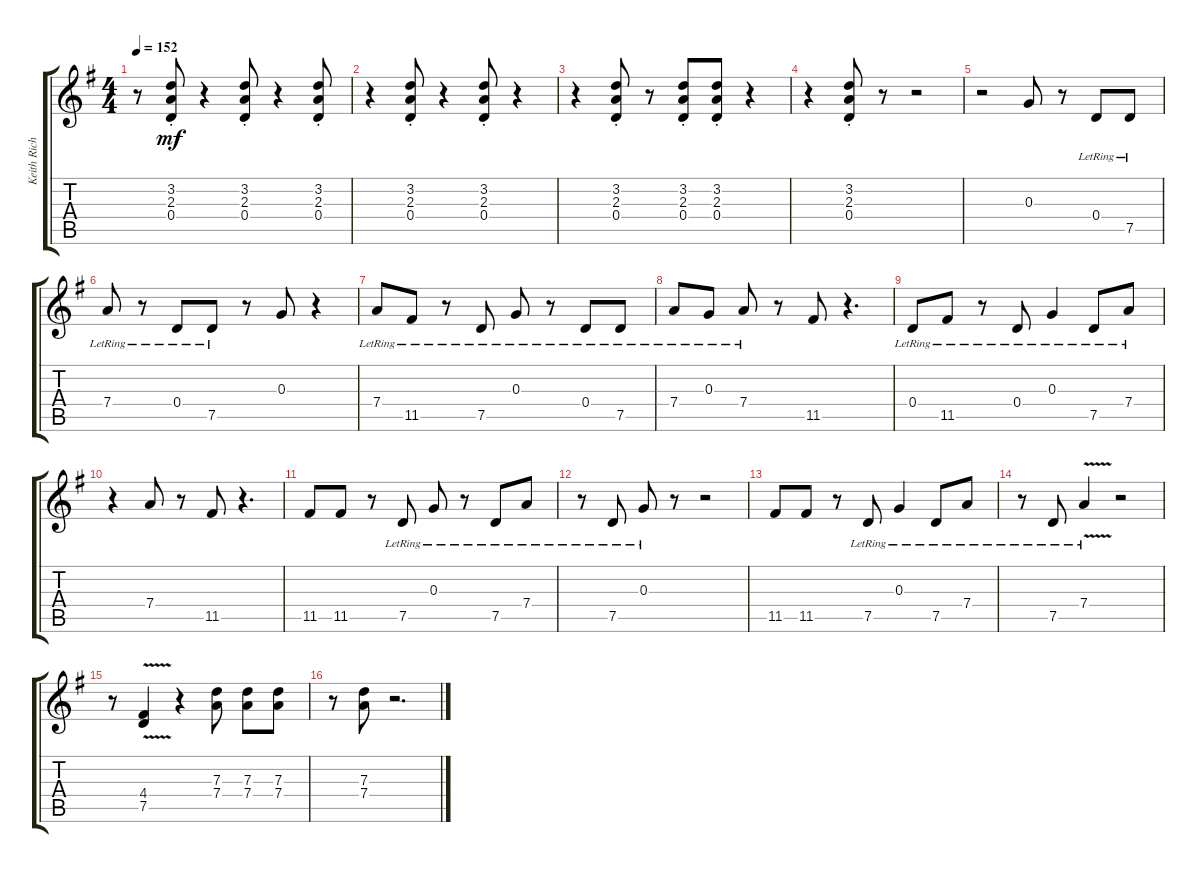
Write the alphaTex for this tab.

\track ("Keith Richards" "Keith Rich") {instrument overdrivenguitar}
\staff {score tabs}
\tuning (D4 B3 G3 D3 G2 D2) {hide}
\ts (4 4)
\tempo 152
\clef g2
\ks g
r.8{dy mf} (3.2{st} 2.3{st} 0.4{st}).8 r.4 (3.2{st} 2.3{st} 0.4{st}).8 r.4 (3.2{st} 2.3{st} 0.4{st}).8 |
r.4 (3.2{st} 2.3{st} 0.4{st}).8 r.4 (3.2{st} 2.3{st} 0.4{st}).8 r.4 |
r.4 (3.2{st} 2.3{st} 0.4{st}).8 r.8 (3.2{st} 2.3{st} 0.4{st}).8 (3.2{st} 2.3{st} 0.4{st}).8 r.4 |
r.4 (3.2{st} 2.3{st} 0.4{st}).8 r.8 r.2 |
r.2 0.3.8 r.8 0.4{lr}.8 7.5{lr}.8 |
7.4{lr}.8 r.8 0.4{lr}.8 7.5{lr}.8 r.8 0.3.8 r.4 |
7.4{lr}.8 11.5{lr}.8 r.8 7.5{lr}.8 0.3{lr}.8 r.8 0.4{lr}.8 7.5{lr}.8 |
7.4{lr}.8 0.3{lr}.8 7.4{lr}.8 r.8 11.5.8 r.4{d} |
0.4{lr}.8 11.5{lr}.8 r.8 0.4{lr}.8 0.3{lr}.4 7.5{lr}.8 7.4{lr}.8 |
r.4 7.4.8 r.8 11.5.8 r.4{d} |
11.5.8 11.5.8 r.8 7.5{lr}.8 0.3{lr}.8 r.8 7.5{lr}.8 7.4{lr}.8 |
r.8 7.5{lr}.8 0.3{lr}.8 r.8 r.2 |
11.5.8 11.5.8 r.8 7.5{lr}.8 0.3{lr}.4 7.5{lr}.8 7.4{lr}.8 |
r.8 7.5{lr}.8 7.4{v lr}.4 r.2 |
r.8 (4.4{v} 7.5{v}).4 r.4 (7.3 7.4).8 (7.3 7.4).8 (7.3 7.4).8 |
r.8 (7.3 7.4).8 r.2{d}
